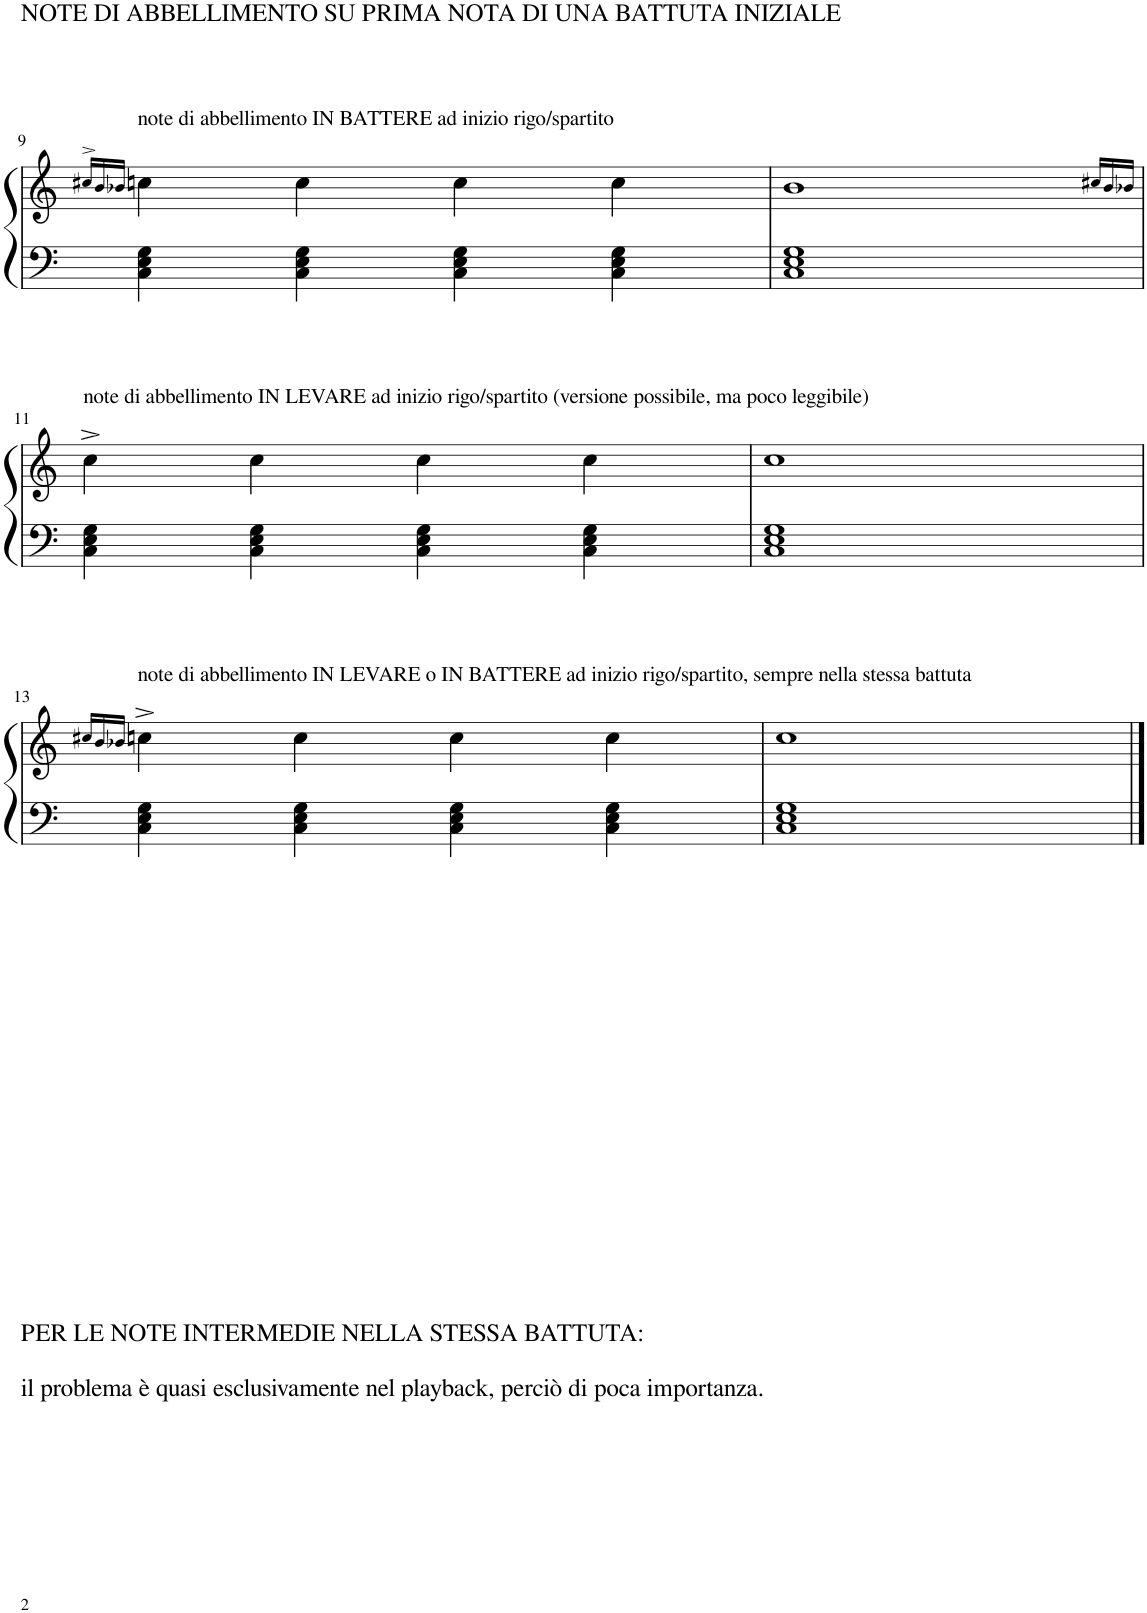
**kern	**kern
*part1	*part1
*staff2	*staff1
*I"Piano	*
!!LO:PB:g=z
*clefF4	*clefG2
*k[]	*k[]
*M4/4	*M4/4
=9	=9
.	16qcc#X^>/LL
.	16qb/
.	16qb-X/JJ
!	!LO:TX:a:t=NOTE DI ABBELLIMENTO SU PRIMA NOTA DI UNA BATTUTA INIZIALE
!	!LO:TX:a:t=note di abbellimento IN BATTERE ad inizio rigo/spartito
!LO:TX:a:t=NOTE DI ABBELLIMENTO SU PRIMA NOTA DI UNA BATTUTA INIZIALE	!
4C\ 4E\ 4G\	4ccn\
4C\ 4E\ 4G\	4cc\
4C\ 4E\ 4G\	4cc\
4C\ 4E\ 4G\	4cc\
=10	=10
1C 1E 1G	1b
.	16qcc#X/LL
.	16qb/
.	16qb-X/JJ
!!LO:LB:g=z
=11	=11
!	!LO:TX:a:t=note di abbellimento IN LEVARE ad inizio rigo/spartito (versione possibile, ma poco leggibile)
4C\ 4E\ 4G\	4cc^\
4C\ 4E\ 4G\	4cc\
4C\ 4E\ 4G\	4cc\
4C\ 4E\ 4G\	4cc\
=12	=12
1C 1E 1G	1cc
!!LO:LB:g=z
=13	=13
.	16qcc#X/LL
.	16qb/
.	16qb-X/JJ
!	!LO:TX:a:t=note di abbellimento IN LEVARE o IN BATTERE ad inizio rigo/spartito, sempre nella stessa battuta
!LO:TX:b:t=PER LE NOTE INTERMEDIE NELLA STESSA BATTUTA&colon;	!
!LO:TX:b:t=il problema è quasi esclusivamente nel playback, perciò di poca importanza.	!
4C\ 4E\ 4G\	4ccn^\
4C\ 4E\ 4G\	4cc\
4C\ 4E\ 4G\	4cc\
4C\ 4E\ 4G\	4cc\
=14	=14
1C 1E 1G	1cc
==	==
*-	*-
